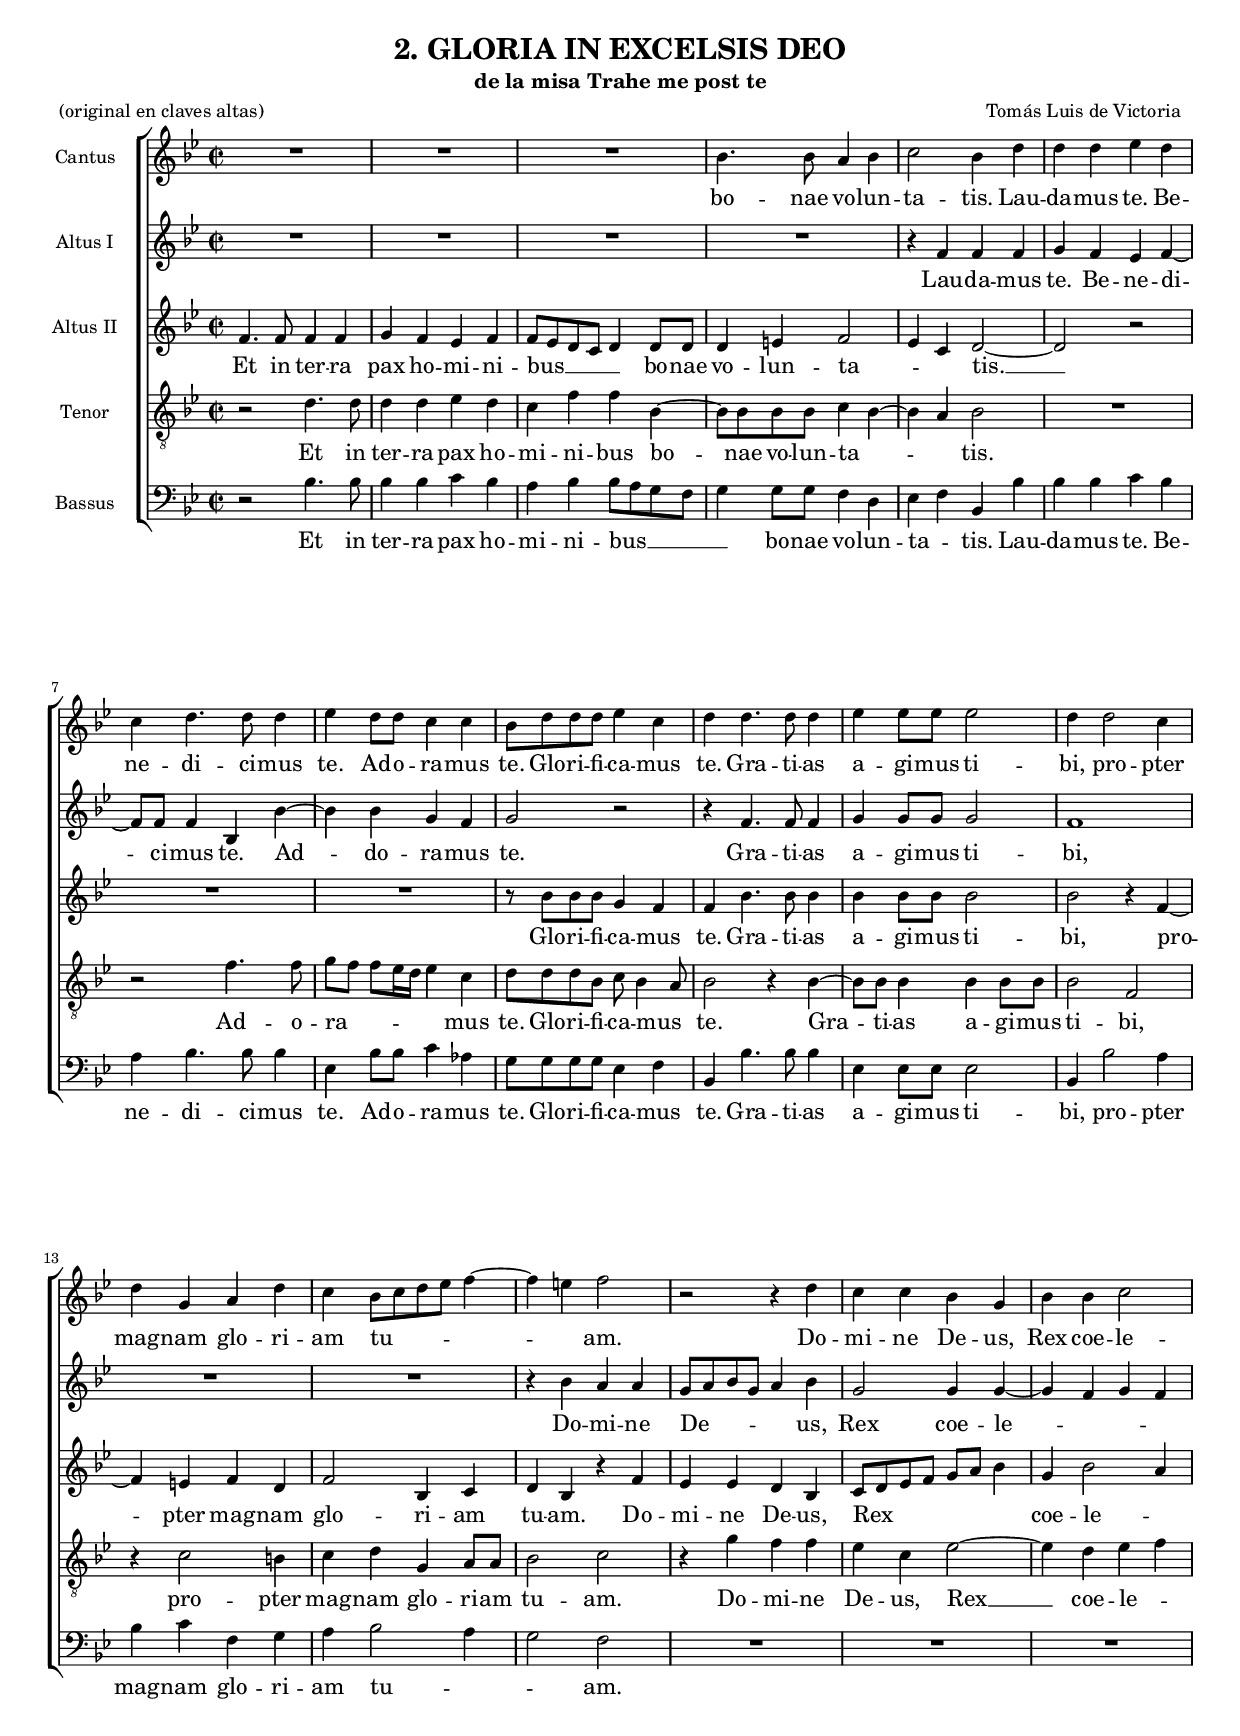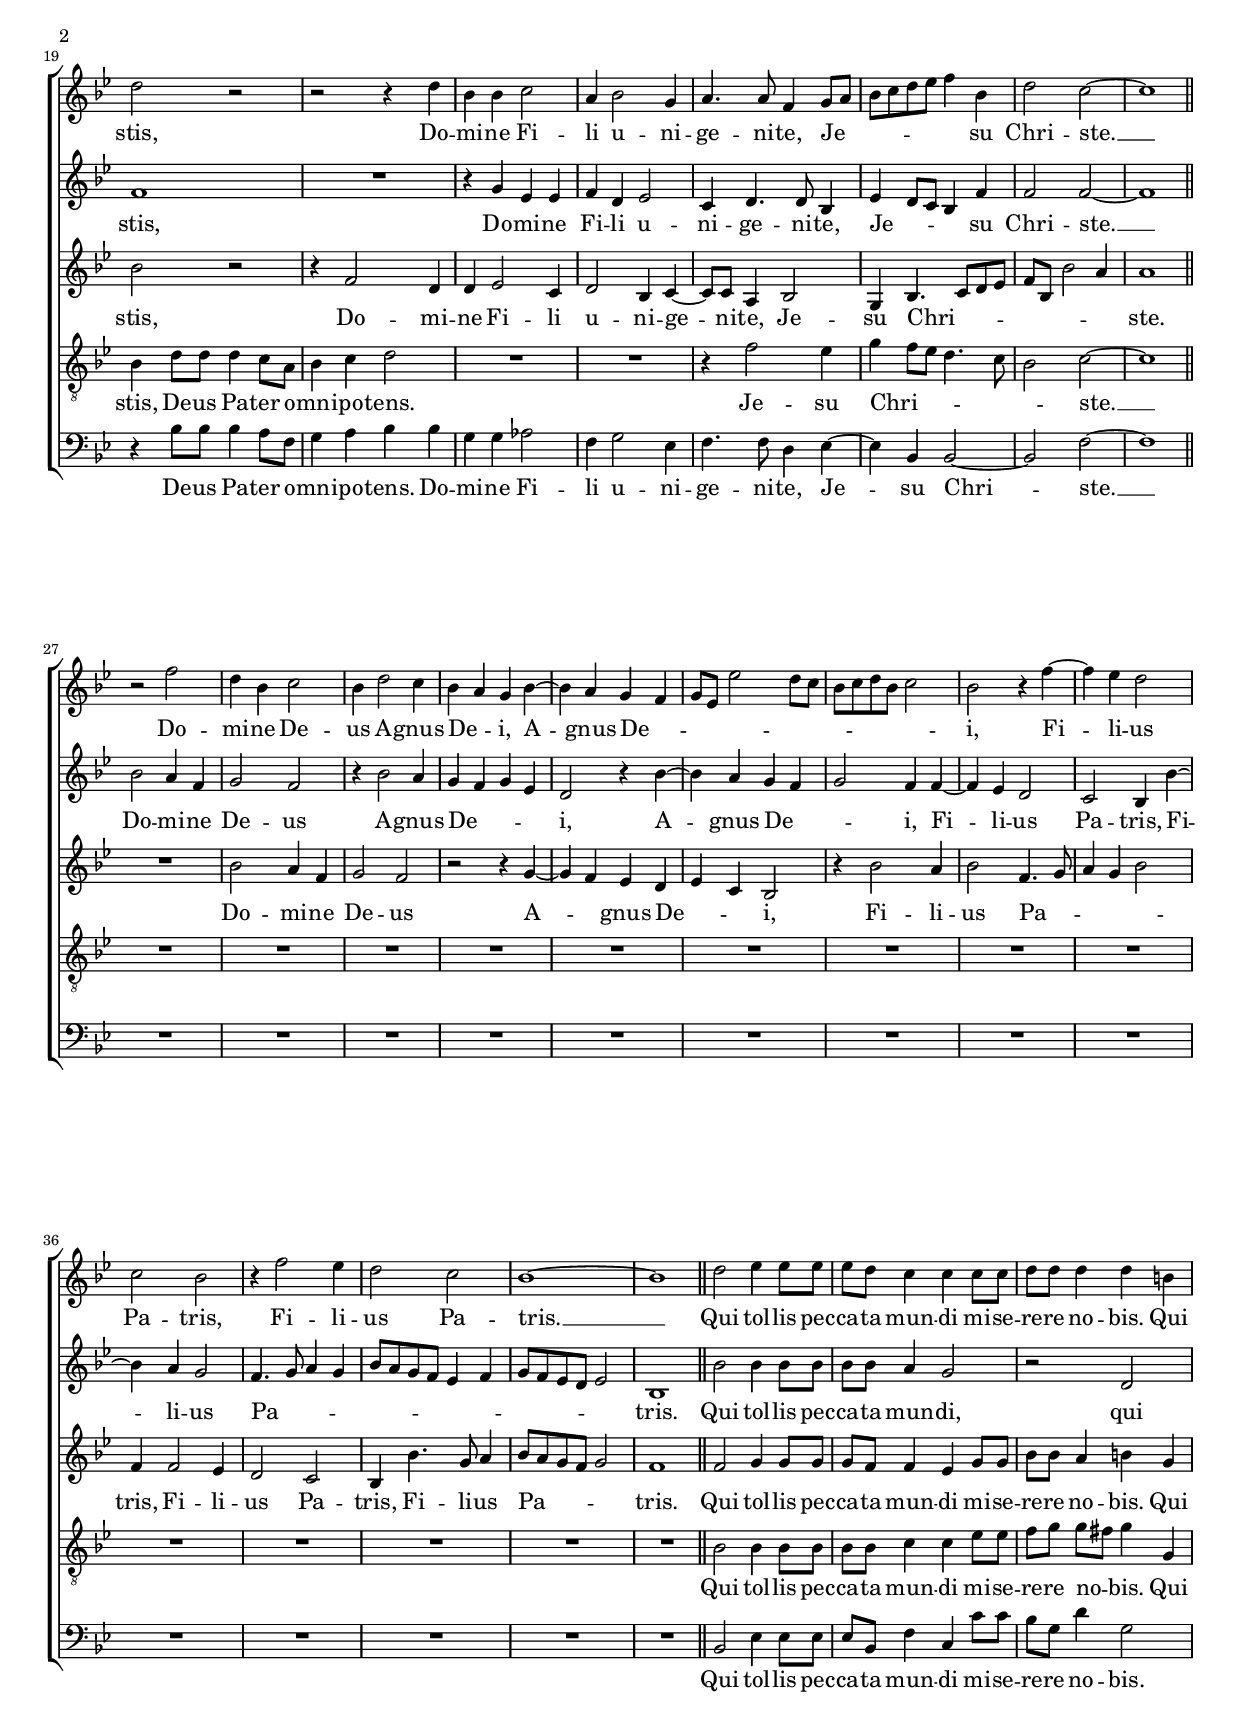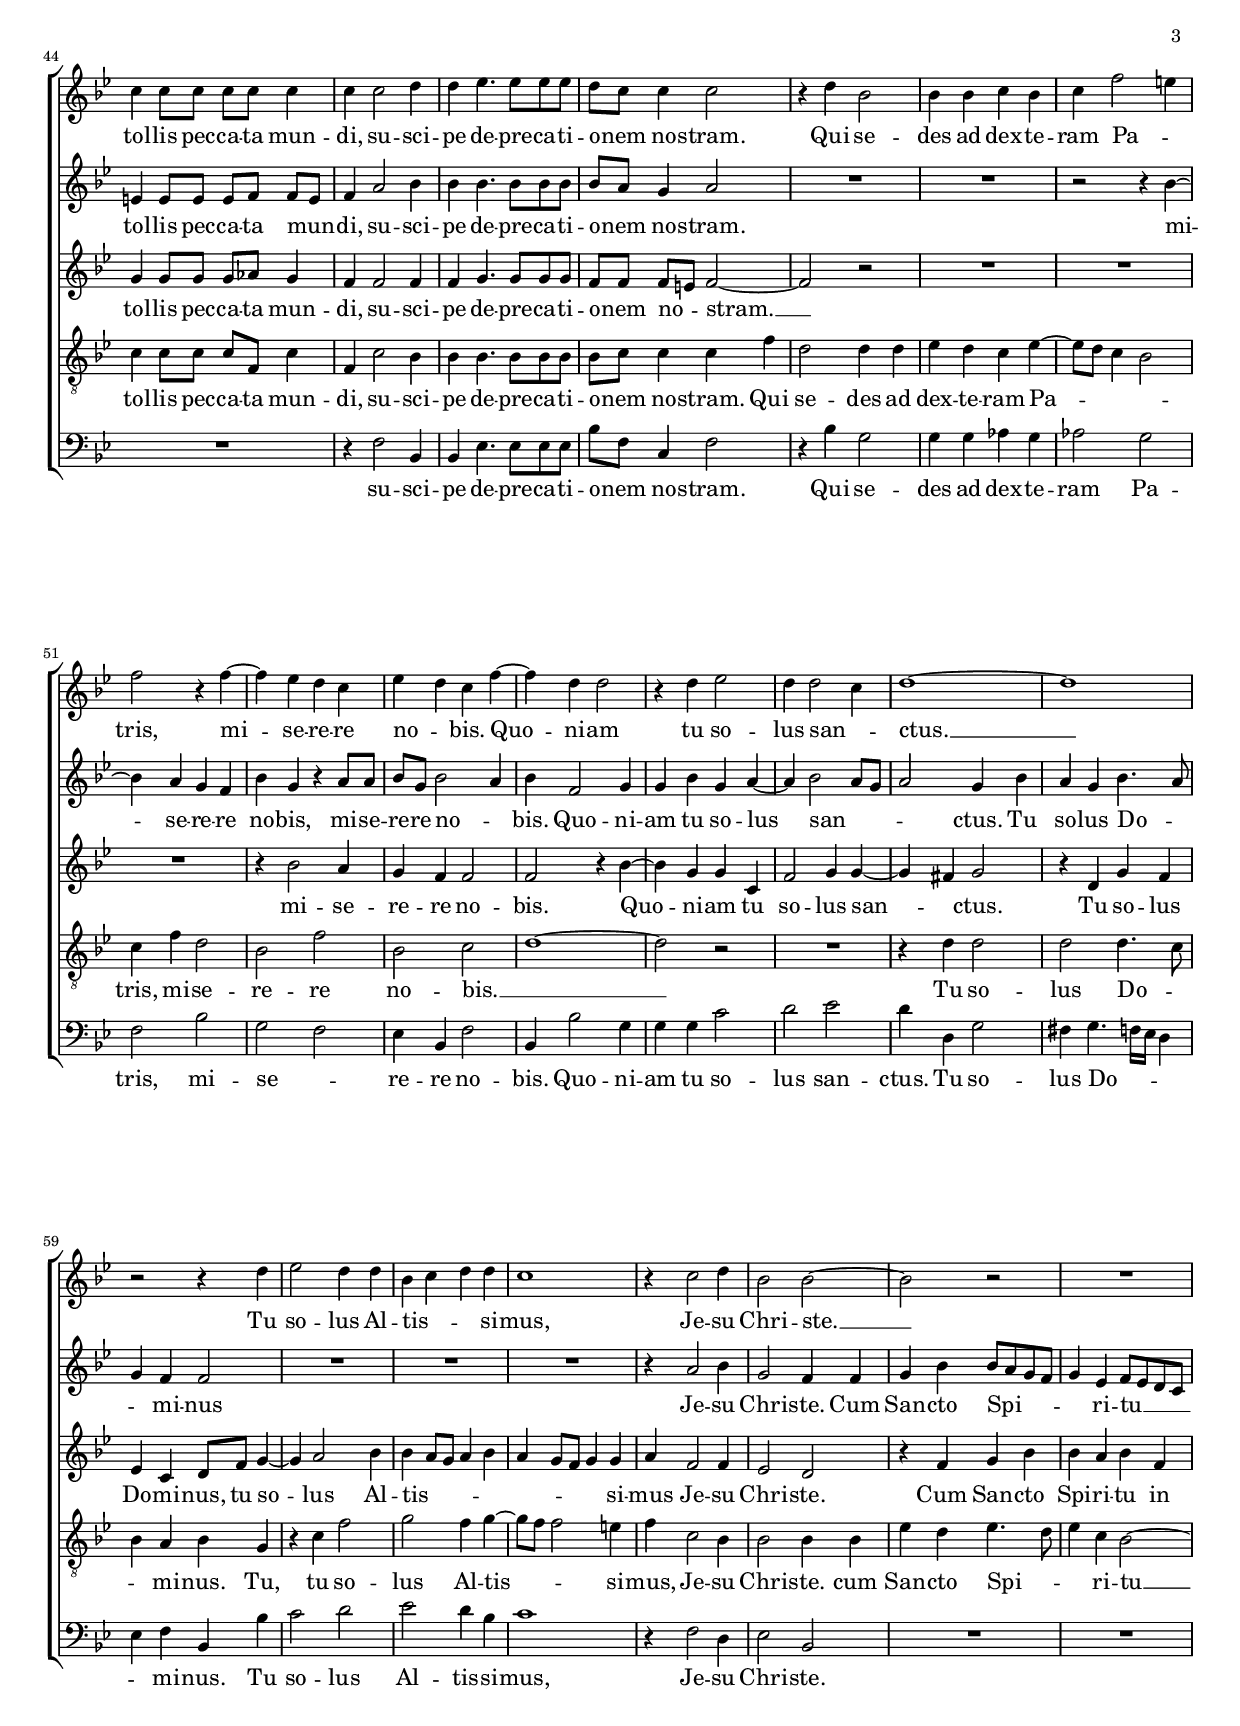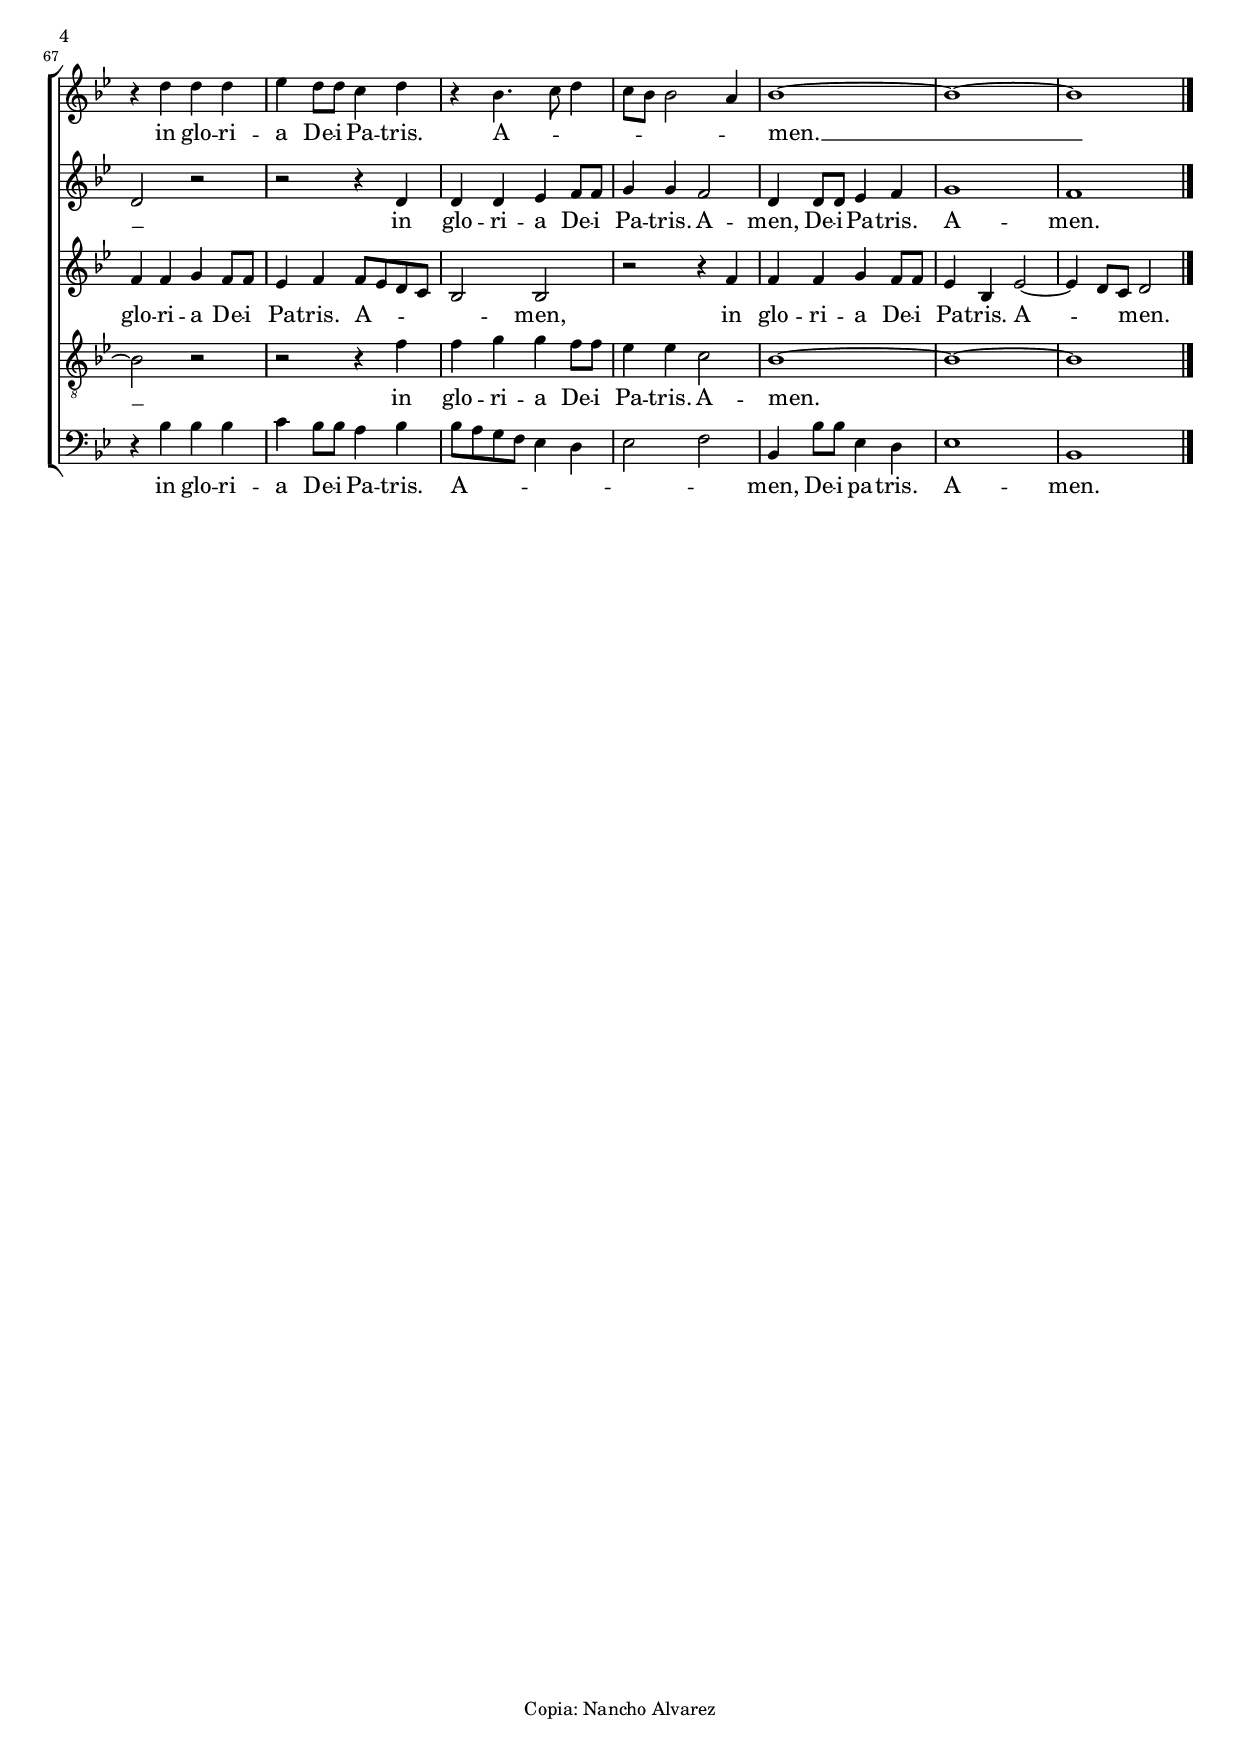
\version "2.12.0"
#(set-global-staff-size 16)

italicas=\override LyricText   #'font-shape = #'italic
rectas=\override LyricText   #'font-shape = #'upright


\header{
  composer="Tomás Luis de Victoria"
  title="2. GLORIA IN EXCELSIS DEO"
  subtitle="de la misa Trahe me post te"
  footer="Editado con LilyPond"
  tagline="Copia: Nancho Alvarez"
  poet = "(original en claves altas)"
}



%%%%%%%%%%%%%%%%%%%%%%%%%%%%%%%%%%%%%%%%%%%%%%%%%%%%%%%%%%%%%%%%%%%%%%%%%%%%%5

global={
  \key bes \major \time 2/2
}

cantus={
  \transpose c' bes {
    R1*4/4 |
    R1*4/4 |
    R1*4/4 |
    c''4. c''8 b'4 c'' |
    %5
    d''2 c''4 e'' |
    e'' e'' f'' e'' |
    d'' e''4. e''8 e''4 |
    f'' e''8 e'' d''4 d'' |
    c''8 e'' e'' e'' f''4 d'' |
    %10
    e'' e''4. e''8 e''4 |
    f'' f''8 f'' f''2 |
    e''4 e''2 d''4 |
    e'' a' b' e'' |
    d''  c''8[ d'' e'' f''] g''4 ~ |
    %15
    g'' fis'' g''2 |
    r r4 e'' |
    d'' d'' c'' a' |
    c'' c'' d''2 |
    e'' r |
    %20
    r r4 e'' |
    c'' c'' d''2 |
    b'4 c''2 a'4 |
    b'4. b'8 g'4  a'8[ b'] |
    c''[ d'' e'' f''] g''4 c'' |
    %25
    e''2 d'' ~ |
    d''1 \bar "||"
    r2 g'' |
    e''4 c'' d''2 |
    c''4 e''2 d''4 |
    %30
    c'' b' a' c'' ~ |
    c'' b' a' g' |
    a'8[ f'] f''2  e''8[ d''] |
    c''[ d'' e'' c''] d''2 |
    c'' r4 g'' ~ |
    %35
    g'' f'' e''2 |
    d'' c'' |
    r4 g''2 f''4 |
    e''2 d'' |
    c''1 ~
    %40
    c''  \bar "||"
    e''2 f''4 f''8 f'' |
    f'' e'' d''4 d'' d''8 d'' |
    e'' e'' e''4 e'' cis'' |
    d'' d''8 d'' d'' d'' d''4 |
    %45
    d'' d''2 e''4 |
    e'' f''4. f''8 f'' f'' |
    e'' d'' d''4 d''2 |
    r4 e'' c''2 |
    c''4 c'' d'' c'' |
    %50
    d'' g''2 fis''4 |
    g''2 r4 g'' ~ |
    g'' f'' e'' d'' |
    f'' e'' d'' g'' ~ |
    g'' e'' e''2 |
    %55
    r4 e'' f''2 |
    e''4 e''2 d''4 |
    e''1 ~ | 
    e'' |
    r2 r4 e'' |
    %60
    f''2 e''4 e'' |
    c'' d'' e'' e'' |
    d''1 |
    r4 d''2 e''4 |
    c''2 c'' ~ |
    %65
    c'' r |
    R1*4/4 |
    r4 e'' e'' e'' |
    f'' e''8 e'' d''4 e'' |
    r c''4. d''8 e''4 |
    %70
    d''8[ c''] c''2 b'4 |
    c''1 ~ |
    c'' ~ |
    c'' \bar "|."
  }
}

altus={
  \transpose c' bes {
    R1*4/4 |
    R1*4/4 |
    R1*4/4 |
    R1*4/4 |
    %5
    r4 g' g' g' |
    a' g' f' g' ~ |
    g'8 g' g'4 c' c'' ~ |
    c'' c'' a' g' |
    a'2 r |
    %10
    r4 g'4. g'8 g'4 |
    a' a'8 a' a'2 |
    g'1 |
    R1*4/4 |
    R1*4/4 |
    %15
    r4 c'' b' b' |
    a'8[ b' c'' a'] b'4 c'' |
    a'2 a'4 a' ~ |
    a' g' a' g' |
    g'1 |
    %20
    R1*4/4 |
    r4 a' f' f' |
    g' e' f'2 |
    d'4 e'4. e'8 c'4 |
    f'  e'8[ d'] c'4 g' |
    %25
    g'2 g' ~ |
    g'1 |
    c''2 b'4 g' |
    a'2 g' |
    r4 c''2 b'4 |
    %30
    a' g' a' f' |
    e'2 r4 c'' ~ |
    c'' b' a' g' |
    a'2 g'4 g' ~ |
    g' f' e'2 |
    %35
    d' c'4 c'' ~ |
    c'' b' a'2 |
    g'4. a'8 b'4 a' |
    c''8[ b' a' g'] f'4 g' |
    a'8[ g' f' e'] f'2 |
    %40
    c'1 |
    c''2 c''4 c''8 c'' |
    c'' c'' b'4 a'2 |
    r e' |
    fis'4 fis'8 fis' fis' g'  g'[ fis'] |
    %45
    g'4 b'2 c''4 |
    c'' c''4. c''8 c'' c'' |
    c'' b' a'4 b'2 |
    R1*4/4 |
    R1*4/4 |
    %50
    r2 r4 c'' ~ |
    c'' b' a' g' |
    c'' a' r b'8 b' |
    c'' a' c''2 b'4 |
    c'' g'2 a'4 |
    %55
    a' c'' a' b' ~ |
    b' c''2  b'8[ a'] |
    b'2 a'4 c'' |
    b' a' c''4. b'8 |
    a'4 g' g'2 |
    %60
    R1*4/4 |
    R1*4/4 |
    R1*4/4 |
    r4 b'2 c''4 |
    a'2 g'4 g' |
    %65
    a' c''  c''8[ b' a' g'] |
    a'4 f'  g'8[ f' e' d'] |
    e'2 r |
    r r4 e' |
    e' e' f' g'8 g' |
    %70
    a'4 a' g'2 |
    e'4 e'8 e' f'4 g' |
    a'1 |
    g'
  }
}

altusdos={
  \transpose c' bes {
    g'4. g'8 g'4 g' |
    a' g' f' g' |
    g'8[ f' e' d'] e'4 e'8 e' |
    e'4 fis' g'2 |
    %5
    f'4 d' e'2 ~ |
    e' r |
    R1*4/4 |
    R1*4/4 |
    r8 c'' c'' c'' a'4 g' |
    %10
    g' c''4. c''8 c''4 |
    c'' c''8 c'' c''2 |
    c'' r4 g' ~ |
    g' fis' g' e' |
    g'2 c'4 d' |
    %15
    e' c' r g' |
    f'4 f' e' c' |
    d'8[ e' f' g']  a'[ b'] c''4 |
    a' c''2 b'4 |
    c''2 r2 |
    %20	
    r4 g'2 e'4 |
    e'4 f'2 d'4 |
    e'2 c'4 d' ~ |
    d'8 d' b4 c'2 |
    a4 c'4.  d'8[ e' f'] |
    %25
    g'[ c'] c''2 b'4 |
    b'1 |
    R1*4/4 |
    c''2 b'4 g' |
    a'2 g' |
    %30
    r r4 a' ~ |
    a' g' f' e' |
    f' d' c'2 |
    r4 c''2 b'4 |
    c''2 g'4. a'8 |
    %35
    b'4 a' c''2 |
    g'4 g'2 f'4 |
    e'2 d' |
    c'4 c''4. a'8 b'4 |
    c''8[ b' a' g'] a'2 |
    %40
    g'1 |
    g'2 a'4 a'8 a' |
    a' g' g'4 f' a'8 a' |
    c'' c'' b'4 cis'' a' |
    a' a'8 a' a' bes' a'4 |
    %45
    g' g'2 g'4 |
    g' a'4. a'8 a' a' |
    g' g'  g'[ fis'] g'2 ~ |
    g' r |
    R1*4/4 |
    %50
    R1*4/4 |
    R1*4/4 |
    r4 c''2 b'4 |
    a' g' g'2 |
    g' r4 c'' ~ |
    %55
    c'' a' a' d' |
    g'2 a'4 a' ~ |
    a' gis' a'2 |
    r4 e' a' g' |
    f' d' e'8 g' a'4 ~ |
    %60
    a' b'2 c''4 |
    c''  b'8[ a'] b'4 c'' |
    b'  a'8[ g'] a'4 a' |
    b' g'2 g'4 |
    f'2 e' |
    %65
    r4 g' a' c'' |
    c'' b' c'' g' |
    g' g' a' g'8 g' |
    f'4 g'  g'8[ f' e' d'] |
    c'2 c' |
    %70
    r r4 g' |
    g' g' a' g'8 g' |
    f'4 c' f'2 ~ |
    f'4  e'8[ d'] e'2
  }
}

tenor={
  \transpose c' bes {
    r2 e'4. e'8 |
    e'4 e' f' e' |
    d' g' g' c' ~ |
    c'8 c' c' c' d'4 c' ~ |
    %5
    c' b c'2 |
    R1*4/4 |
    r2 g'4. g'8 |
    a'[ g']  g'[ f'16 e'] f'4 d' |
    e'8 e' e' c' d' c'4 b8 |
    %10
    c'2 r4 c' ~ |
    c'8 c' c'4 c' c'8 c' |
    c'2 g |
    r4 d'2 cis'4 |
    d' e' a b8 b |
    %15
    c'2 d' |
    r4 a' g' g' |
    f' d' f'2 ~ |
    f'4 e' f' g' |
    c' e'8 e' e'4 d'8 b |
    %20
    c'4 d' e'2 |
    R1*4/4 |
    R1*4/4 |
    r4 g'2 f'4 |
    a'  g'8[ f'] e'4. d'8 |
    %25
    c'2 d' ~ |
    d'1 |
    R1*4/4 |
    R1*4/4 |
    R1*4/4 |
    %30
    R1*4/4 |
    R1*4/4 |
    R1*4/4 |
    R1*4/4 |
    R1*4/4 |
    %35
    R1*4/4 |
    R1*4/4 |
    R1*4/4 |
    R1*4/4 |
    R1*4/4 |
    %40
    R1*4/4 |
    c'2 c'4 c'8 c' |
    c' c' d'4 d' f'8 f' |
    g' a'  a'[ gis'] a'4 a |
    d' d'8 d' d' g d'4 |
    %45
    g d'2 c'4 |
    c' c'4. c'8 c' c' |
    c' d' d'4 d' g' |
    e'2 e'4 e' |
    f' e' d' f' ~ |
    %50
    f'8[ e'] d'4 c'2 |
    d'4 g' e'2 |
    c' g' |
    c' d' |
    e'1 ~ |
    %55
    e'2 r |
    R1*4/4 |
    r4 e' e'2 |
    e' e'4. d'8 |
    c'4 b c' a |
    %60
    r d' g'2 |
    a' g'4 a' ~ |
    a'8[ g'] g'2 fis'4 |
    g' d'2 c'4 |
    c'2 c'4 c' |
    %65
    f' e' f'4. e'8 |
    f'4 d' c'2 ~ |
    c' r |
    r r4 g' |
    g' a' a' g'8 g' |
    %70
    f'4 f' d'2 |
    c'1 ~ |
    c' ~ |
    c'
  }
}

bassus={
  \transpose c' bes {
    r2 c'4. c'8 |
    c'4 c' d' c' |
    b c'  c'8[ b a g] |
    a4 a8 a g4 e |
    %5
    f g c c' |
    c' c' d' c' |
    b c'4. c'8 c'4 |
    f c'8 c' d'4 bes |
    a8 a a a f4 g |
    %10
    c c'4. c'8 c'4 |
    f f8 f f2 |
    c4 c'2 b4 |
    c' d' g a |
    b c'2 b4 |
    %15
    a2 g |
    R1*4/4 |
    R1*4/4 |
    R1*4/4 |
    r4 c'8 c' c'4 b8 g |
    %20
    a4 b c' c' |
    a a bes2 |
    g4 a2 f4 |
    g4. g8 e4 f ~ |
    f c c2 ~ |
    %25
    c g ~ |
    g1 |
    R1*4/4 |
    R1*4/4 |
    R1*4/4 |
    %30
    R1*4/4 |
    R1*4/4 |
    R1*4/4 |
    R1*4/4 |
    R1*4/4 |
    %35
    R1*4/4 |
    R1*4/4 |
    R1*4/4 |
    R1*4/4 |
    R1*4/4 |
    %40
    R1*4/4 |
    c2 f4 f8 f |
    f c g4 d d'8 d' |
    c' a e'4 a2 |
    R1*4/4 |
    %45
    r4 g2 c4 |
    c f4. f8 f f |
    c' g d4 g2 |
    r4 c' a2 |
    a4 a bes a |
    %50
    bes2 a |
    g c' |
    a g |
    f4 c g2 |
    c4 c'2 a4 |
    %55
    a a d'2 |
    e' f' |
    e'4 e a2 |
    gis4 a4.  g16[ f] e4 |
    f g c c' |
    %60
    d'2 e' |
    f' e'4 c' |
    d'1 |
    r4 g2 e4 |
    f2 c |
    %65
    R1*4/4 |
    R1*4/4 |
    r4 c' c' c' |
    d' c'8 c' b4 c' |
    c'8[ b a g] f4 e |
    %70
    f2 g |
    c4 c'8 c' f4 e |
    f1 |
    c
  }
}

textocantus=\lyricmode{
  bo -- nae vo -- lun -- ta -- tis. 
  Lau -- da -- mus te.
  Be -- ne -- di -- ci -- mus te.
  Ad -- o -- ra -- mus te.
  Glo -- ri -- fi -- ca -- mus te.
  Gra -- ti -- as a -- gi -- mus ti -- bi,
  pro -- pter mag -- nam glo -- ri -- am tu -- _ _ _ _ _ am.
  Do -- mi -- ne De -- us,
  Rex coe -- le -- stis,
  Do -- mi -- ne Fi -- li u -- ni -- ge -- ni -- te,
  Je -- _ _ _ _ _ _ su Chri -- ste. __
  Do -- mi -- ne De -- us A -- gnus De -- _ i,
  A -- gnus De -- _ _ _ _ _ _ _ _ _ _ _ i,
  Fi -- li -- us Pa -- tris,
  Fi -- li -- us Pa -- tris. __
  Qui tol -- lis pec -- ca -- ta mun -- di mi -- se -- re -- re no -- bis.
  Qui tol -- lis pec -- ca -- ta mun -- di,
  su -- sci -- pe de -- pre -- ca -- ti -- o -- nem no -- stram.
  Qui se -- des ad dex -- te -- ram Pa -- _ tris,
  mi -- se -- re -- re no -- _ bis.
  Quo -- ni -- am tu so -- lus san -- _ ctus. __
  Tu so -- lus Al -- tis -- _ _ si -- mus,
  Je -- su Chri -- ste. __
  in glo -- ri -- a De -- i Pa -- tris.
  A -- _ _ _ _ _ _ men. __ _ 
}

textoaltus=\lyricmode{
  Lau -- da -- mus te.
  Be -- ne -- di -- ci -- mus te.
  Ad -- do -- ra -- mus te.
  Gra -- ti -- as a -- gi -- mus ti -- bi,
  Do -- mi -- ne De -- _ _ _ _ us,
  Rex coe -- le -- _ _ _ stis,
  Do -- mi -- ne Fi -- li u -- ni -- ge -- ni -- te,
  Je -- _ _ _ su Chri -- ste. __
  Do -- mi -- ne De -- us A -- gnus De -- _ _ _ i,
  A -- gnus De -- _ _ i,
  Fi -- li -- us Pa -- tris,
  Fi -- li -- us Pa -- _ _ _ _ _ _ _ _ _ _ _ _ _ _ tris.
  Qui tol -- lis pec -- ca -- ta mun -- di,
  qui tol -- lis pec -- ca -- ta mun -- _ di,
  su -- sci -- pe de -- pre -- ca -- ti -- o -- nem no -- stram.
  mi -- se -- re -- re no -- bis,
  mi -- se -- re -- re no -- _ bis.
  Quo -- ni -- am tu so -- lus__ san -- _ _ _ ctus.
  Tu so -- lus Do -- _ _ mi -- nus
  Je -- su Chri -- ste.
  Cum San -- cto Spi -- _ _ _ _ ri -- tu __ _ _ _ _ 
  in glo -- ri -- a De -- i Pa -- tris.
  A -- men,
  De -- i Pa -- tris. 
  A -- men.
}

textoaltusdos=\lyricmode{
  Et in ter -- ra pax ho -- mi -- ni -- bus __ _ _ _ _ 
  bo -- nae vo -- lun -- ta -- _ _ tis. __
  Glo -- ri -- fi -- ca -- mus te.
  Gra -- ti -- as a -- gi -- mus ti -- bi,
  pro -- pter mag -- nam glo -- ri -- am tu -- am.
  Do -- mi -- ne De -- us,
  Rex _ _ _ _ _ _ coe -- le -- _ stis,
  Do -- mi -- ne Fi -- li u -- ni -- ge -- ni -- te,
  Je -- su Chri -- _ _ _ _ _ _ _ ste.
  Do -- mi -- ne De -- us A -- _ gnus De -- _ _ i,
  Fi -- li -- us Pa -- _ _ _ _ tris,
  Fi -- li -- us Pa -- tris,
  Fi -- li -- us Pa -- _ _ _ _ tris.
  Qui tol -- lis pec -- ca -- ta mun -- di mi -- se -- re -- re no -- bis.
  Qui tol -- lis pec -- ca -- ta mun -- di,
  su -- sci -- pe de -- pre -- ca -- ti -- o -- nem no -- _ stram. __
  mi -- se -- re -- re no -- bis.
  Quo -- ni -- am tu so -- lus san -- _ ctus.
  Tu so -- lus Do -- mi -- nus,
  tu so -- lus Al -- tis -- _ _ _ _ _ _ _ _ si -- mus
  Je -- su Chri -- ste.
  Cum San -- cto Spi -- ri -- tu in glo -- ri -- a De -- i Pa -- tris.
  A -- _ _ _ _ men,
  in glo -- ri -- a De -- i Pa -- tris.
  A -- _ men. _ _ 
}

textotenor=\lyricmode{
  Et in ter -- ra pax ho -- mi -- ni -- bus bo -- nae vo -- lun -- ta -- _ _ tis.
  Ad -- o -- ra -- _ _ _ _ _ mus te.
  Glo -- ri -- fi -- ca -- mus _ te.
  Gra -- ti -- as a -- gi -- mus ti -- bi,
  pro -- pter mag -- nam glo -- ri -- am tu -- am.
  Do -- mi -- ne De -- us,
  Rex __ coe -- le -- _ stis,
  De -- us Pa -- ter o -- mni -- po -- tens.
  Je -- su Chri -- _ _ _ _ _ ste. __
  Qui tol -- lis pec -- ca -- ta mun -- di mi -- se -- re -- re no -- _ bis.
  Qui tol -- lis pec -- ca -- ta mun -- di,
  su -- sci -- pe de -- pre -- ca -- ti -- o -- nem no -- stram.
  Qui se -- des ad dex -- te -- ram Pa -- _ _ _ tris, 
  mi -- se -- re -- re no -- bis. __ _
  Tu so -- lus Do -- _ _ mi -- nus.
  Tu,
  tu so -- lus Al -- tis -- _ _ si -- mus,
  Je -- su Chri -- ste. 
  cum San -- cto Spi -- _ _ ri -- tu __
  in glo -- ri -- a De -- i Pa -- tris.
  A -- men. _ _ 
}

textobassus=\lyricmode{
  Et in ter -- ra pax ho -- mi -- ni -- bus __ _ _ _ _ 
  bo -- nae vo -- lun -- ta -- _ tis.
  Lau -- da -- mus te.
  Be -- ne -- di -- ci -- mus te.
  Ad -- o -- ra -- mus te.
  Glo -- ri -- fi -- ca -- mus te.
  Gra -- ti -- as a -- gi -- mus ti -- bi,
  pro -- pter mag -- nam glo -- ri -- am tu -- _ _ am.
  De -- us Pa -- ter o -- mni -- po -- tens.
  Do -- mi -- ne Fi -- li u -- ni -- ge -- ni -- te,
  Je -- su Chri -- ste. __
  Qui tol -- lis pec -- ca -- ta mun -- di mi -- se -- re -- re no -- bis.
  su -- sci -- pe de -- pre -- ca -- ti -- o -- nem no -- stram.
  Qui se -- des ad dex -- te -- ram Pa -- tris,
  mi -- se -- _ re -- re no -- bis.
  Quo -- ni -- am tu so -- lus san -- ctus.
  Tu so -- lus Do -- _ _ _ _ mi -- nus.
  Tu so -- lus Al -- tis -- si -- mus,
  Je -- su Chri -- ste.
  in glo -- ri -- a De -- i Pa -- tris.
  A -- _ _ _ _ _ _ _ men,
  De -- i pa -- tris.
  A -- men.

}



\score {
  \new ChoirStaff <<
    \new Staff = "v1" {
      \set Staff.instrumentName = "Cantus  "
      \clef treble
      \new Voice = "v1" {
        \global
        \cantus
      }
    }
    \new Lyrics = "v1"

    \context Lyrics="v1" {
      \lyricsto "v1" {
        \textocantus
      }
    }

    \new Staff = "v2" {
      \set Staff.instrumentName = "Altus I  "
      \clef treble
      \new Voice = "v2" {
        \global
        \altus
      }
    }
    \new Lyrics = "v2"

    \context Lyrics="v2" {
      \lyricsto "v2" {
        \textoaltus
      }
    }

    \new Staff = "v3" {
      \set Staff.instrumentName = "Altus II  "
      \clef treble
      \new Voice = "v3" {
        \global
        \altusdos
      }
    }
    \new Lyrics = "v3"

    \context Lyrics="v3" {
      \lyricsto "v3" {
        \textoaltusdos
      }
    }

    \new Staff = "v4" {
      \set Staff.instrumentName = "Tenor  "
      \clef "G_8"
      \new Voice = "v4" {
        \global
        \tenor
      }
    }
    \new Lyrics = "v4"

    \context Lyrics="v4" {
      \lyricsto "v4" {
        \textotenor
      }
    }

    \new Staff = "v5" {
      \set Staff.instrumentName = "Bassus  "
      \clef bass
      \new Voice = "v5" {
        \global
        \bassus
      }
    }
    
    \context Lyrics="v5" {
      \lyricsto "v5" {
        \textobassus
      }
    }
  >>
}



  \layout {
    line-width=19.2 \cm
    interscoreline= 0.0 \cm
    interscorelinefill= 1.0
    textheight= 26.8 \cm
    %	first-page-number = no
    \context { \Lyrics \override LyricText #'font-size = #2 }
    %	\context { \RemoveEmptyStaffContext }
    \context { \Score \override BarNumber #'padding = #2 }

  }



  %
  \midi {
    \context {
      \Score
      tempoWholesPerMinute = #(ly:make-moment 120 4)
    }
  }









%{
convert-ly (GNU LilyPond) 2.18.2  convert-ly: Processing `'...
Applying conversion: 1.5.33, 1.5.38, 1.5.40, 1.5.49, 1.5.52, 1.5.56,
1.5.58, 1.5.59, 1.5.62, 1.5.67, 1.5.68, 1.5.71, 1.5.72, 1.6.5, 1.7.1,
1.7.2, 1.7.3, 1.7.4, 1.7.5, 1.7.6, 1.7.10, 1.7.11, 1.7.13, 1.7.15,
1.7.16, 1.7.17, 1.7.18, 1.7.19, 1.7.22, 1.7.23, 1.7.24, 1.7.28, 1.9.0,
1.9.1, 1.9.2, 1.9.3, 1.9.4, 1.9.5, 1.9.6, 1.9.7, 1.9.8, 2.1.1, 2.1.2,
2.1.3, 2.1.4, 2.1.7, 2.1.10, 2.1.11, 2.1.12, 2.1.13, 2.1.14, 2.1.15,
2.1.16, 2.1.17, 2.1.18, 2.1.19, 2.1.20, 2.1.21, 2.1.22, 2.1.23,
2.1.24, 2.1.25, 2.1.26, 2.1.27, 2.1.28, 2.1.29, 2.1.30, 2.1.31,
2.1.33, 2.1.34, 2.1.36, 2.2.0, 2.3.1, 2.3.2,  Not smart enough to
convert textheight. Please refer to the manual for details, and update
manually. Page layout has been changed, using paper size and margins.
textheight is no longer used. 2.3.4, 2.3.6, 2.3.8, 2.3.9, 2.3.10,
2.3.11, 2.3.12, 2.3.16, 2.3.17, 2.3.18, 2.3.22, 2.3.23, 2.3.24,
2.3.25, 2.4.0, 2.5.0, 2.5.1, 2.5.2, 2.5.3, 2.5.12, 2.5.13, 2.5.17,
2.5.18, 2.5.21, 2.5.25, 2.6.0, 2.7.0, 2.7.1, 2.7.2, 2.7.4, 2.7.6,
2.7.10, 2.7.11, 2.7.12, 2.7.13, 2.7.14, 2.7.15, 2.7.22, 2.7.24,
2.7.28, 2.7.29, 2.7.30, 2.7.31, 2.7.32, 2.7.32, 2.7.36, 2.7.40, 2.9.4,
2.9.6, 2.9.9, 2.9.11, 2.9.13, 2.9.16, 2.9.19, 2.10.0, 2.11.2, 2.11.3,
2.11.5, 2.11.6, 2.11.10, 2.11.11, 2.11.13, 2.11.15, 2.11.23, 2.11.35,
2.11.38, 2.11.46, 2.11.48, 2.11.50, 2.11.51, 2.11.52, 2.11.53,
2.11.55, 2.11.57, 2.11.60, 2.11.61, 2.11.62, 2.11.64, 2.12.0, 2.12.3,
Not smart enough to convert oldaddlyrics. oldaddlyrics is no longer
supported.           Use addlyrics or lyrsicsto instead. Please refer
to the manual for details, and update manually. convert-ly: error:
Error while converting Stopping at last successful rule   convert-ly:
warning: There was 1 error.
%}
